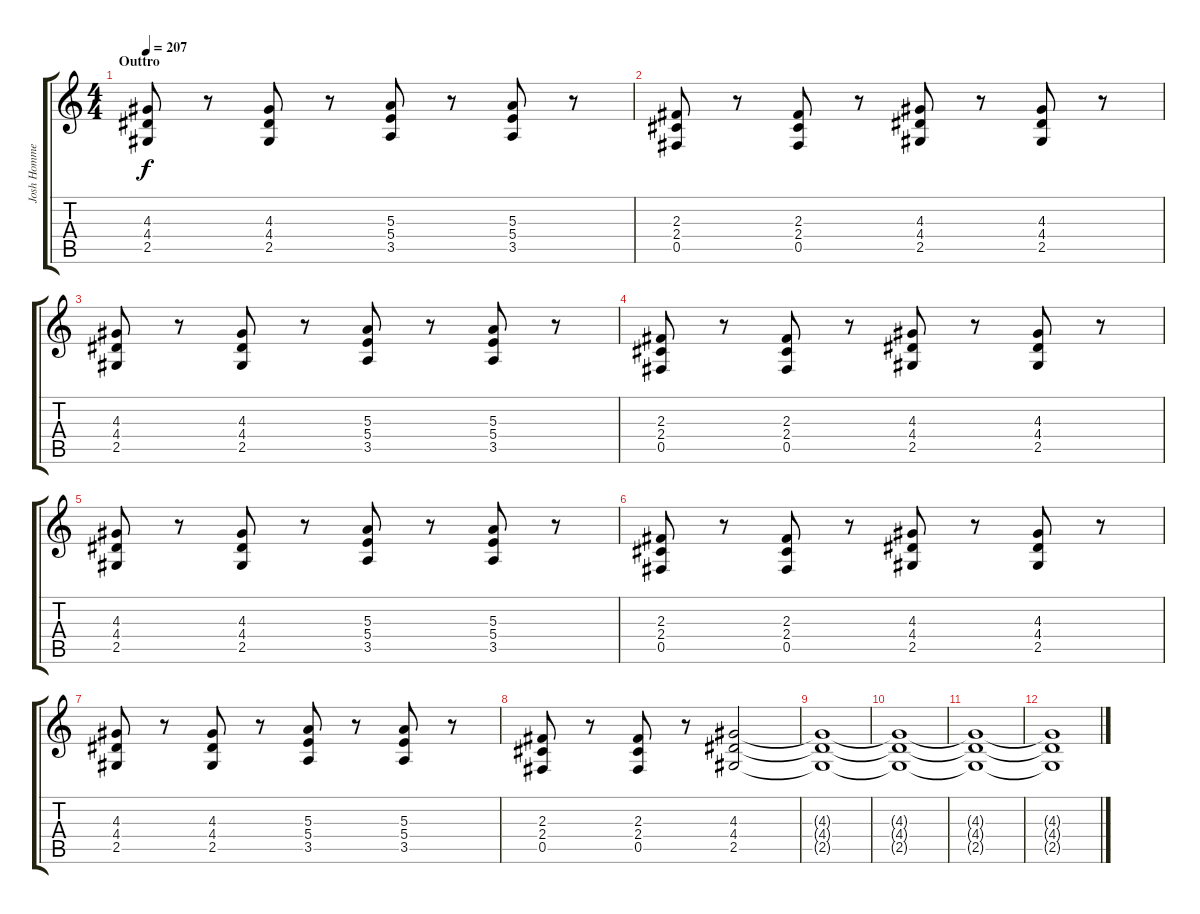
\track ("Josh Homme - Lead Guitar" "Josh Homme") {instrument overdrivenguitar}
\staff {score tabs}
\tuning (Db4 Ab3 E3 B2 Gb2 Db2) {hide}
\ts (4 4)
\section ("" "Outtro")
\tempo 207
\clef g2
\ks c
(4.3 4.4 2.5).8{dy f} r.8 (4.3 4.4 2.5).8 r.8 (5.3 5.4 3.5).8 r.8 (5.3 5.4 3.5).8 r.8 |
(2.3 2.4 0.5).8 r.8 (2.3 2.4 0.5).8 r.8 (4.3 4.4 2.5).8 r.8 (4.3 4.4 2.5).8 r.8 |
(4.3 4.4 2.5).8 r.8 (4.3 4.4 2.5).8 r.8 (5.3 5.4 3.5).8 r.8 (5.3 5.4 3.5).8 r.8 |
(2.3 2.4 0.5).8 r.8 (2.3 2.4 0.5).8 r.8 (4.3 4.4 2.5).8 r.8 (4.3 4.4 2.5).8 r.8 |
(4.3 4.4 2.5).8 r.8 (4.3 4.4 2.5).8 r.8 (5.3 5.4 3.5).8 r.8 (5.3 5.4 3.5).8 r.8 |
(2.3 2.4 0.5).8 r.8 (2.3 2.4 0.5).8 r.8 (4.3 4.4 2.5).8 r.8 (4.3 4.4 2.5).8 r.8 |
(4.3 4.4 2.5).8 r.8 (4.3 4.4 2.5).8 r.8 (5.3 5.4 3.5).8 r.8 (5.3 5.4 3.5).8 r.8 |
(2.3 2.4 0.5).8 r.8 (2.3 2.4 0.5).8 r.8 (4.3 4.4 2.5).2 |
(4.3{t} 4.4{t} 2.5{t}).1 |
(4.3{t} 4.4{t} 2.5{t}).1 |
(4.3{t} 4.4{t} 2.5{t}).1{volume 0} |
(4.3{t} 4.4{t} 2.5{t}).1
